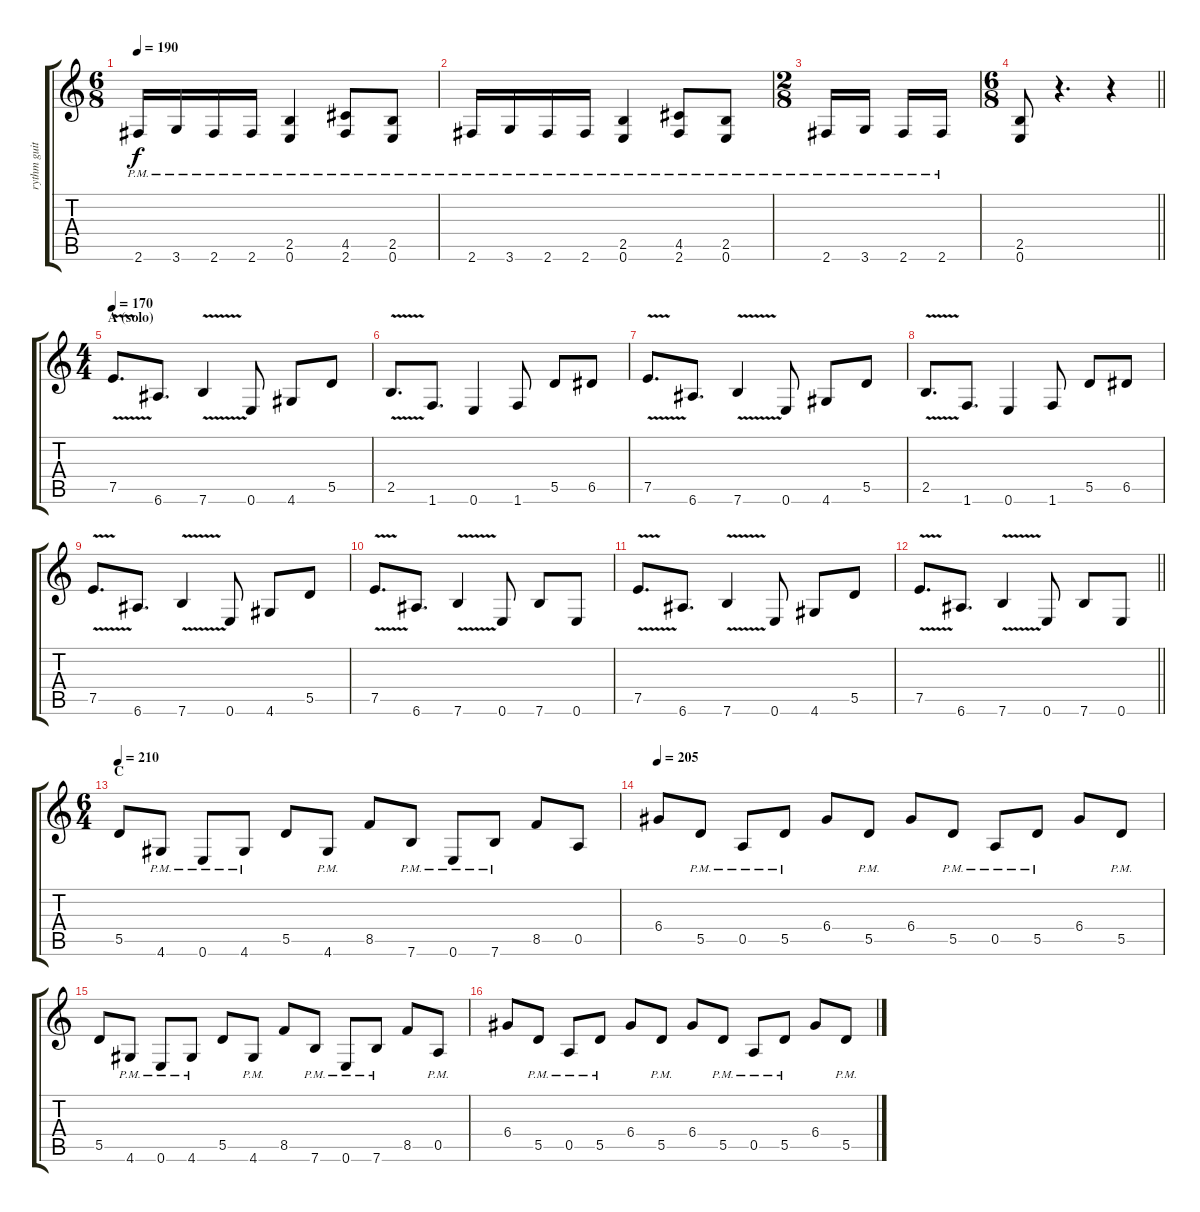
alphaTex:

\track ("rythm guitar 2" "rythm guit") {instrument distortionguitar}
\staff {score tabs}
\tuning (E4 B3 G3 D3 A2 E2) {hide}
\ts (6 8)
\tempo 190
\clef g2
\ks c
2.6{pm}.16{dy f} 3.6{pm}.16 2.6{pm}.16 2.6{pm}.16 (2.5{pm} 0.6{pm}).4 (4.5{pm} 2.6{pm}).8 (2.5{pm} 0.6{pm}).8 |
2.6{pm}.16 3.6{pm}.16 2.6{pm}.16 2.6{pm}.16 (2.5{pm} 0.6{pm}).4 (4.5{pm} 2.6{pm}).8 (2.5{pm} 0.6{pm}).8 |
\ts (2 8)
2.6{pm}.16 3.6{pm}.16 2.6{pm}.16 2.6{pm}.16 |
\ts (6 8)
\barLineRight lightlight
(2.5 0.6).8 r.4{d} r.4 |
\ts (4 4)
\section ("" "A (solo)")
\tempo 170
7.5{v}.8{d} 6.6.8{d} 7.6{v}.4 0.6.8 4.6.8 5.5.8 |
2.5{v}.8{d} 1.6.8{d} 0.6.4 1.6.8 5.5.8 6.5.8 |
7.5{v}.8{d} 6.6.8{d} 7.6{v}.4 0.6.8 4.6.8 5.5.8 |
2.5{v}.8{d} 1.6.8{d} 0.6.4 1.6.8 5.5.8 6.5.8 |
7.5{v}.8{d} 6.6.8{d} 7.6{v}.4 0.6.8 4.6.8 5.5.8 |
7.5{v}.8{d} 6.6.8{d} 7.6{v}.4 0.6.8 7.6.8 0.6.8 |
7.5{v}.8{d} 6.6.8{d} 7.6{v}.4 0.6.8 4.6.8 5.5.8 |
\barLineRight lightlight
7.5{v}.8{d} 6.6.8{d} 7.6{v}.4 0.6.8 7.6.8 0.6.8 |
\ts (6 4)
\section ("" "C")
\tempo 210
5.5.8 4.6{pm}.8 0.6{pm}.8 4.6{pm}.8 5.5.8 4.6{pm}.8 8.5.8 7.6{pm}.8 0.6{pm}.8 7.6{pm}.8 8.5.8 0.5.8 |
\tempo 205
6.4.8 5.5{pm}.8 0.5{pm}.8 5.5{pm}.8 6.4.8 5.5{pm}.8 6.4.8 5.5{pm}.8 0.5{pm}.8 5.5{pm}.8 6.4.8 5.5{pm}.8 |
5.5.8 4.6{pm}.8 0.6{pm}.8 4.6{pm}.8 5.5.8 4.6{pm}.8 8.5.8 7.6{pm}.8 0.6{pm}.8 7.6{pm}.8 8.5.8 0.5{pm}.8 |
6.4.8 5.5{pm}.8 0.5{pm}.8 5.5{pm}.8 6.4.8 5.5{pm}.8 6.4.8 5.5{pm}.8 0.5{pm}.8 5.5{pm}.8 6.4.8 5.5{pm}.8
